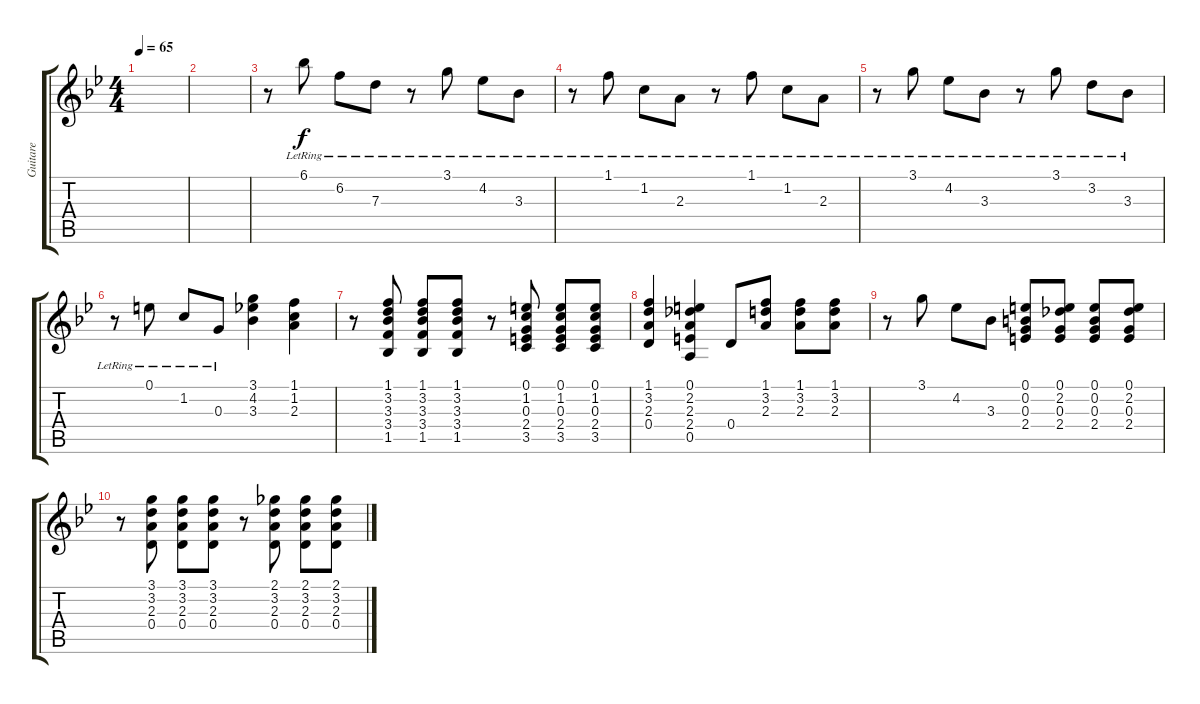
\track ("Guitare" "Guitare") {instrument acousticguitarsteel}
\staff {score tabs}
\tuning (E4 B3 G3 D3 A2 E2) {hide}
\ts (4 4)
\tempo 65
\clef g2
\ks bb
|
|
r.8 6.1{lr}.8 6.2{lr}.8 7.3{lr}.8 r.8 3.1{lr}.8 4.2{lr}.8 3.3{lr}.8 |
r.8 1.1{lr}.8 1.2{lr}.8 2.3{lr}.8 r.8 1.1{lr}.8 1.2{lr}.8 2.3{lr}.8 |
r.8 3.1{lr}.8 4.2{lr}.8 3.3{lr}.8 r.8 3.1{lr}.8 3.2{lr}.8 3.3{lr}.8 |
r.8 0.1{lr}.8 1.2{lr}.8 0.3{lr}.8 (3.1 4.2 3.3).4 (1.1 1.2 2.3).4 |
r.8{volume 9} (1.1 3.2 3.3 3.4 1.5).8 (1.1 3.2 3.3 3.4 1.5).8 (1.1 3.2 3.3 3.4 1.5).8 r.8 (0.1 1.2 0.3 2.4 3.5).8 (0.1 1.2 0.3 2.4 3.5).8 (0.1 1.2 0.3 2.4 3.5).8 |
(1.1 3.2 2.3 0.4).4 (0.1 2.2 2.3 2.4 0.5).4 0.4.8 (1.1 3.2 2.3).8 (1.1 3.2 2.3).8 (1.1 3.2 2.3).8 |
r.8 3.1.8 4.2.8 3.3.8 (0.1 0.2 0.3 2.4).8 (0.1 2.2 0.3 2.4).8 (0.1 0.2 0.3 2.4).8 (0.1 2.2 0.3 2.4).8 |
r.8 (3.1 3.2 2.3 0.4).8 (3.1 3.2 2.3 0.4).8 (3.1 3.2 2.3 0.4).8 r.8 (2.1 3.2 2.3 0.4).8 (2.1 3.2 2.3 0.4).8 (2.1 3.2 2.3 0.4).8
